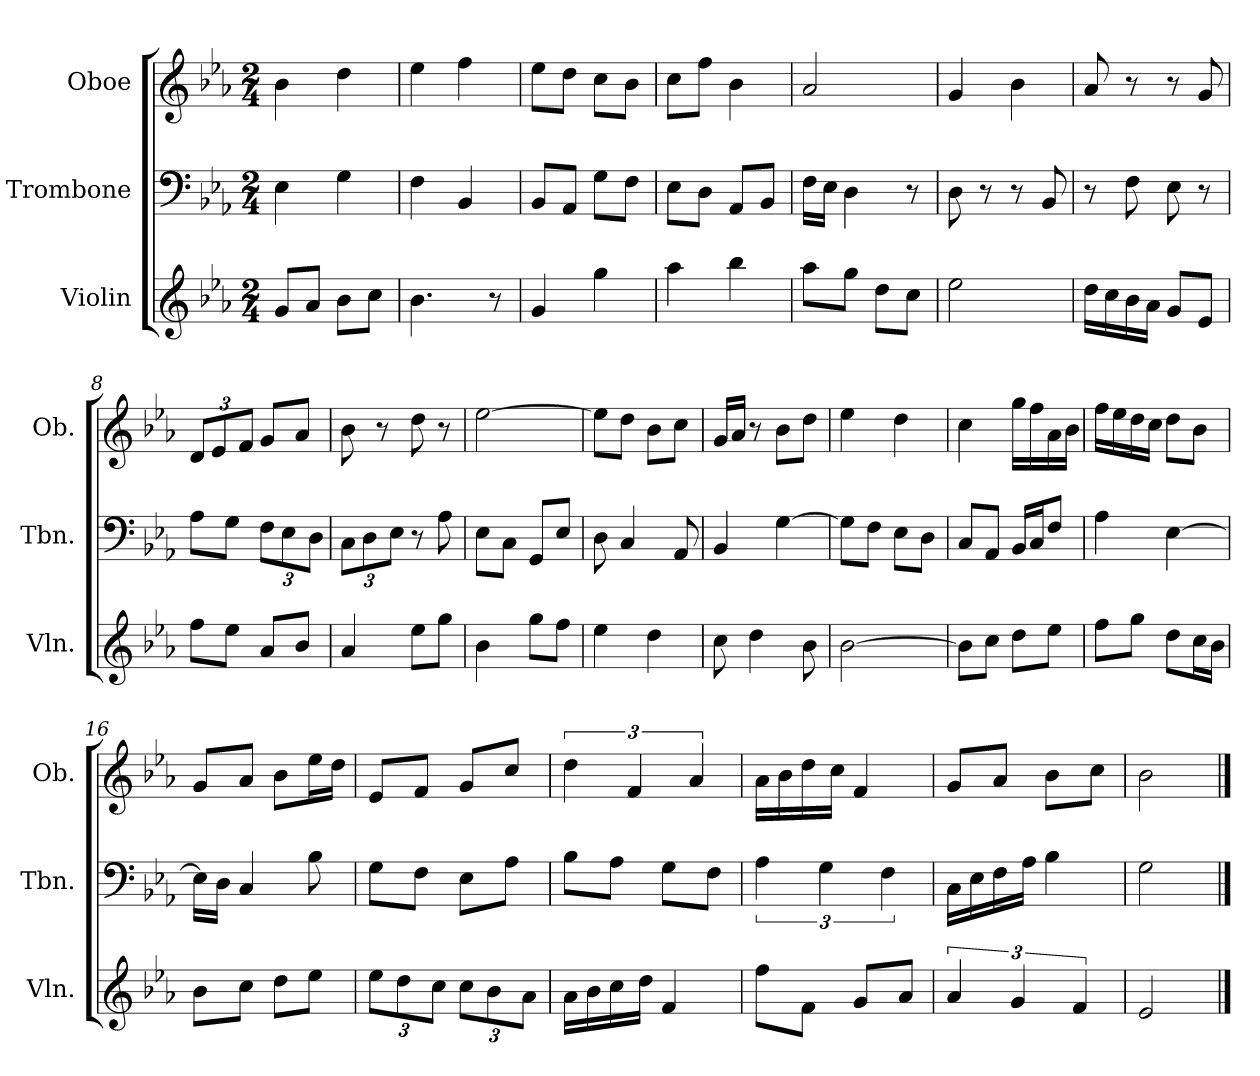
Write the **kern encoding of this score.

**kern	**kern	**kern
*part3	*part2	*part1
*staff3	*staff2	*staff1
*I"Violin	*I"Trombone	*I"Oboe
*I'Vln.	*I'Tbn.	*I'Ob.
*clefG2	*clefF4	*clefG2
*k[b-e-a-]	*k[b-e-a-]	*k[b-e-a-]
*E-:	*E-:	*E-:
*M2/4	*M2/4	*M2/4
=1	=1	=1
8g/L	4E-\	4b-\
8a-/J	.	.
8b-\L	4G\	4dd\
8cc\J	.	.
=2	=2	=2
4.b-\	4F\	4ee-\
.	4BB-/	4ff\
8r	.	.
=3	=3	=3
4g/	8BB-/L	8ee-\L
.	8AA-/J	8dd\J
4gg\	8G\L	8cc\L
.	8F\J	8b-\J
=4	=4	=4
4aa-\	8E-\L	8cc\L
.	8D\J	8ff\J
4bb-\	8AA-/L	4b-\
.	8BB-/J	.
=5	=5	=5
8aa-\L	16F\LL	2a-/
.	16E-\JJ	.
8gg\J	4D\	.
8dd\L	.	.
8cc\J	8r	.
=6	=6	=6
2ee-\	8D\	4g/
.	8r	.
.	8r	4b-\
.	8BB-/	.
=7	=7	=7
16dd\LL	8r	8a-/
16cc\	.	.
16b-\	8F\	8r
16a-\JJ	.	.
8g/L	8E-\	8r
8e-/J	8r	8g/
!!LO:LB:g=z
=8	=8	=8
8ff\L	8A-\L	12d/L
.	.	12e-/
8ee-\J	8G\J	.
.	.	12f/J
8a-/L	12F\L	8g/L
.	12E-\	.
8b-/J	.	8a-/J
.	12D\J	.
=9	=9	=9
4a-/	12C\L	8b-\
.	12D\	.
.	.	8r
.	12E-\J	.
8ee-\L	8r	8dd\
8gg\J	8A-\	8r
=10	=10	=10
4b-\	8E-\L	[2ee-\
.	8C\J	.
8gg\L	8GG/L	.
8ff\J	8E-/J	.
=11	=11	=11
4ee-\	8D\	8ee-\L]
.	4C/	8dd\J
4dd\	.	8b-\L
.	8AA-/	8cc\J
=12	=12	=12
8cc\	4BB-/	16g/LL
.	.	16a-/JJ
4dd\	.	8r
.	[4G\	8b-\L
8b-\	.	8dd\J
=13	=13	=13
[2b-\	8G\L]	4ee-\
.	8F\J	.
.	8E-\L	4dd\
.	8D\J	.
=14	=14	=14
8b-\L]	8C/L	4cc\
8cc\J	8AA-/J	.
8dd\L	16BB-/LL	16gg\LL
.	16C/J	16ff\
8ee-\J	8F/J	16a-\
.	.	16b-\JJ
!!LO:LB:g=z
=15	=15	=15
8ff\L	4A-\	16ff\LL
.	.	16ee-\
8gg\J	.	16dd\
.	.	16cc\JJ
8dd\L	[4E-\	8dd\L
16cc\L	.	8b-\J
16b-\JJ	.	.
=16	=16	=16
8b-\L	16E-\LL]	8g/L
.	16D\JJ	.
8cc\J	4C/	8a-/J
8dd\L	.	8b-\L
8ee-\J	8B-\	16ee-\L
.	.	16dd\JJ
=17	=17	=17
12ee-\L	8G\L	8e-/L
12dd\	.	.
.	8F\J	8f/J
12cc\J	.	.
12cc\L	8E-\L	8g/L
12b-\	.	.
.	8A-\J	8cc/J
12a-\J	.	.
=18	=18	=18
16a-\LL	8B-\L	6dd\
16b-\	.	.
16cc\	8A-\J	.
.	.	6f/
16dd\JJ	.	.
4f/	8G\L	.
.	.	6a-/
.	8F\J	.
=19	=19	=19
8ff\L	6A-\	16a-\LL
.	.	16b-\
8f\J	.	16dd\
.	6G\	.
.	.	16cc\JJ
8g/L	.	4f/
.	6F\	.
8a-/J	.	.
=20	=20	=20
6a-/	16C\LL	8g/L
.	16E-\	.
.	16F\	8a-/J
6g/	.	.
.	16A-\JJ	.
.	4B-\	8b-\L
6f/	.	.
.	.	8cc\J
=21	=21	=21
2e-/	2G\	2b-\
==	==	==
*-	*-	*-
